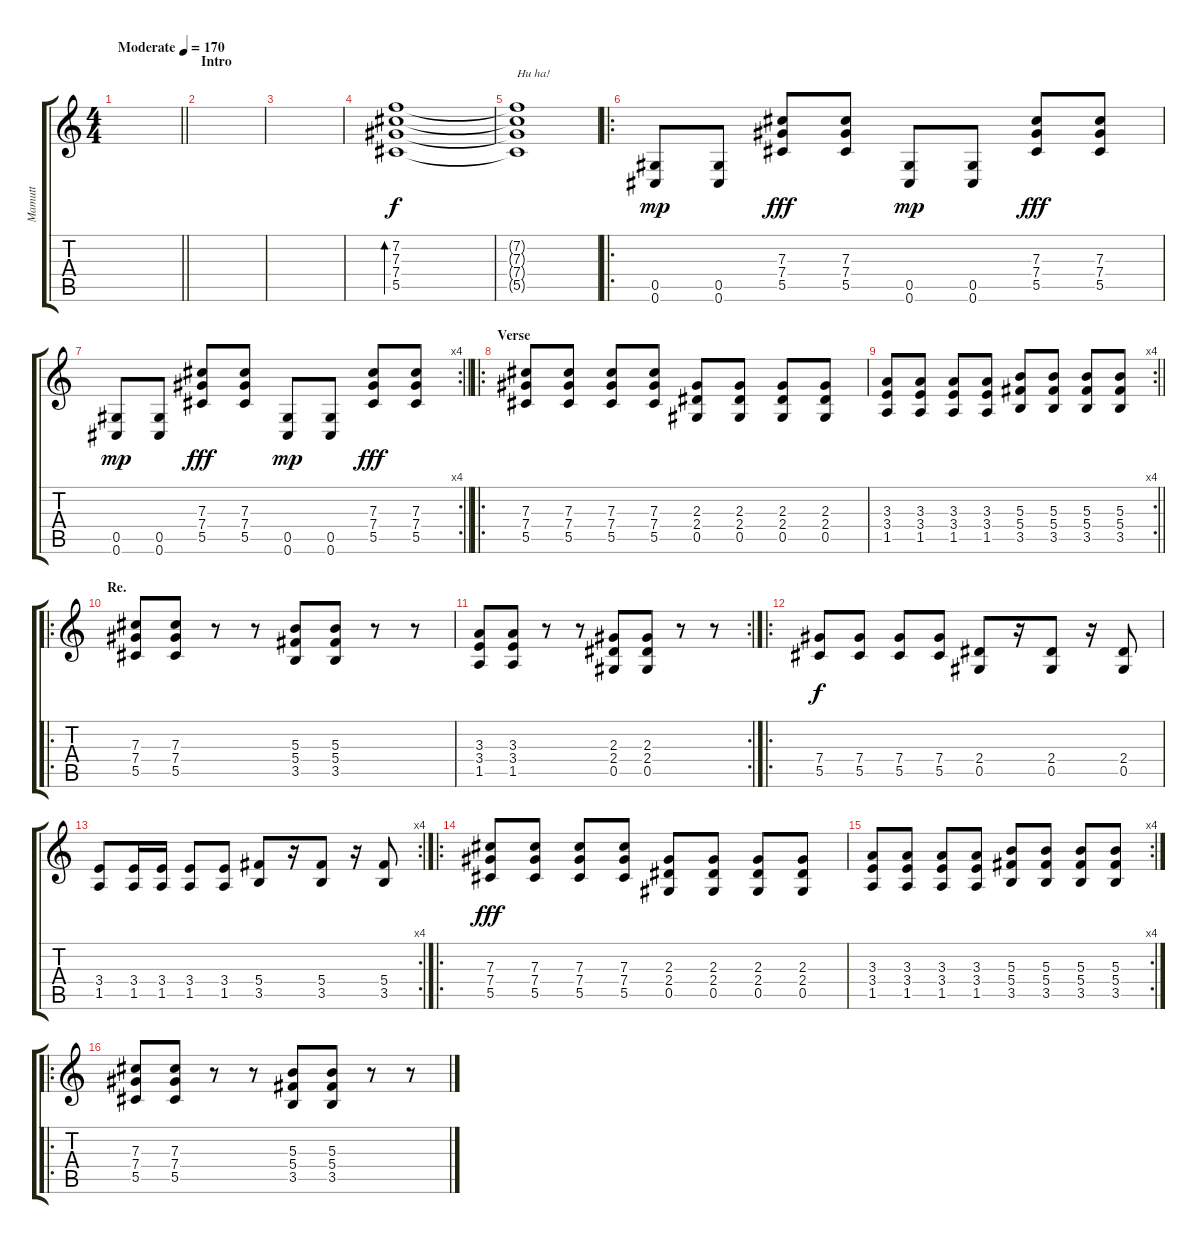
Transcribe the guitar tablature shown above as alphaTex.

\track ("Mamutt" "Mamutt") {instrument distortionguitar}
\staff {score tabs}
\tuning (Eb4 Bb3 Gb3 Db3 Ab2 Db2) {hide}
\ts (4 4)
\tempo (170 "Moderate")
\clef g2
\barLineRight lightlight
\ks c
|
\section ("" "Intro")
|
|
(7.2 7.3 7.4 5.5).1{bd 240} |
(7.2{t} 7.3{t} 7.4{t} 5.5{t}).1{txt "Hu ha!" dy f} |
\ro
(0.5 0.6).8{dy mp} (0.5 0.6).8 (7.3 7.4 5.5).8{dy fff} (7.3 7.4 5.5).8 (0.5 0.6).8{dy mp} (0.5 0.6).8 (7.3 7.4 5.5).8{dy fff} (7.3 7.4 5.5).8 |
\rc 4
\barLineRight lightlight
(0.5 0.6).8{dy mp} (0.5 0.6).8 (7.3 7.4 5.5).8{dy fff} (7.3 7.4 5.5).8 (0.5 0.6).8{dy mp} (0.5 0.6).8 (7.3 7.4 5.5).8{dy fff} (7.3 7.4 5.5).8 |
\ro
\section ("" "Verse")
(7.3 7.4 5.5).8 (7.3 7.4 5.5).8 (7.3 7.4 5.5).8 (7.3 7.4 5.5).8 (2.3 2.4 0.5).8 (2.3 2.4 0.5).8 (2.3 2.4 0.5).8 (2.3 2.4 0.5).8 |
\rc 4
\barLineRight lightlight
(3.3 3.4 1.5).8 (3.3 3.4 1.5).8 (3.3 3.4 1.5).8 (3.3 3.4 1.5).8 (5.3 5.4 3.5).8 (5.3 5.4 3.5).8 (5.3 5.4 3.5).8 (5.3 5.4 3.5).8 |
\ro
\section ("" "Re.")
(7.3 7.4 5.5).8 (7.3 7.4 5.5).8 r.8 r.8 (5.3 5.4 3.5).8 (5.3 5.4 3.5).8 r.8 r.8 |
\rc 2
(3.3 3.4 1.5).8 (3.3 3.4 1.5).8 r.8 r.8 (2.3 2.4 0.5).8 (2.3 2.4 0.5).8 r.8 r.8 |
\ro
(7.4 5.5).8{dy f} (7.4 5.5).8 (7.4 5.5).8 (7.4 5.5).8 (2.4 0.5).8 r.16 (2.4 0.5).8 r.16 (2.4 0.5).8 |
\rc 4
(3.4 1.5).8 (3.4 1.5).16 (3.4 1.5).16 (3.4 1.5).8 (3.4 1.5).8 (5.4 3.5).8 r.16 (5.4 3.5).8 r.16 (5.4 3.5).8 |
\ro
(7.3 7.4 5.5).8{dy fff} (7.3 7.4 5.5).8 (7.3 7.4 5.5).8 (7.3 7.4 5.5).8 (2.3 2.4 0.5).8 (2.3 2.4 0.5).8 (2.3 2.4 0.5).8 (2.3 2.4 0.5).8 |
\rc 4
(3.3 3.4 1.5).8 (3.3 3.4 1.5).8 (3.3 3.4 1.5).8 (3.3 3.4 1.5).8 (5.3 5.4 3.5).8 (5.3 5.4 3.5).8 (5.3 5.4 3.5).8 (5.3 5.4 3.5).8 |
\ro
(7.3 7.4 5.5).8 (7.3 7.4 5.5).8 r.8 r.8 (5.3 5.4 3.5).8 (5.3 5.4 3.5).8 r.8 r.8
